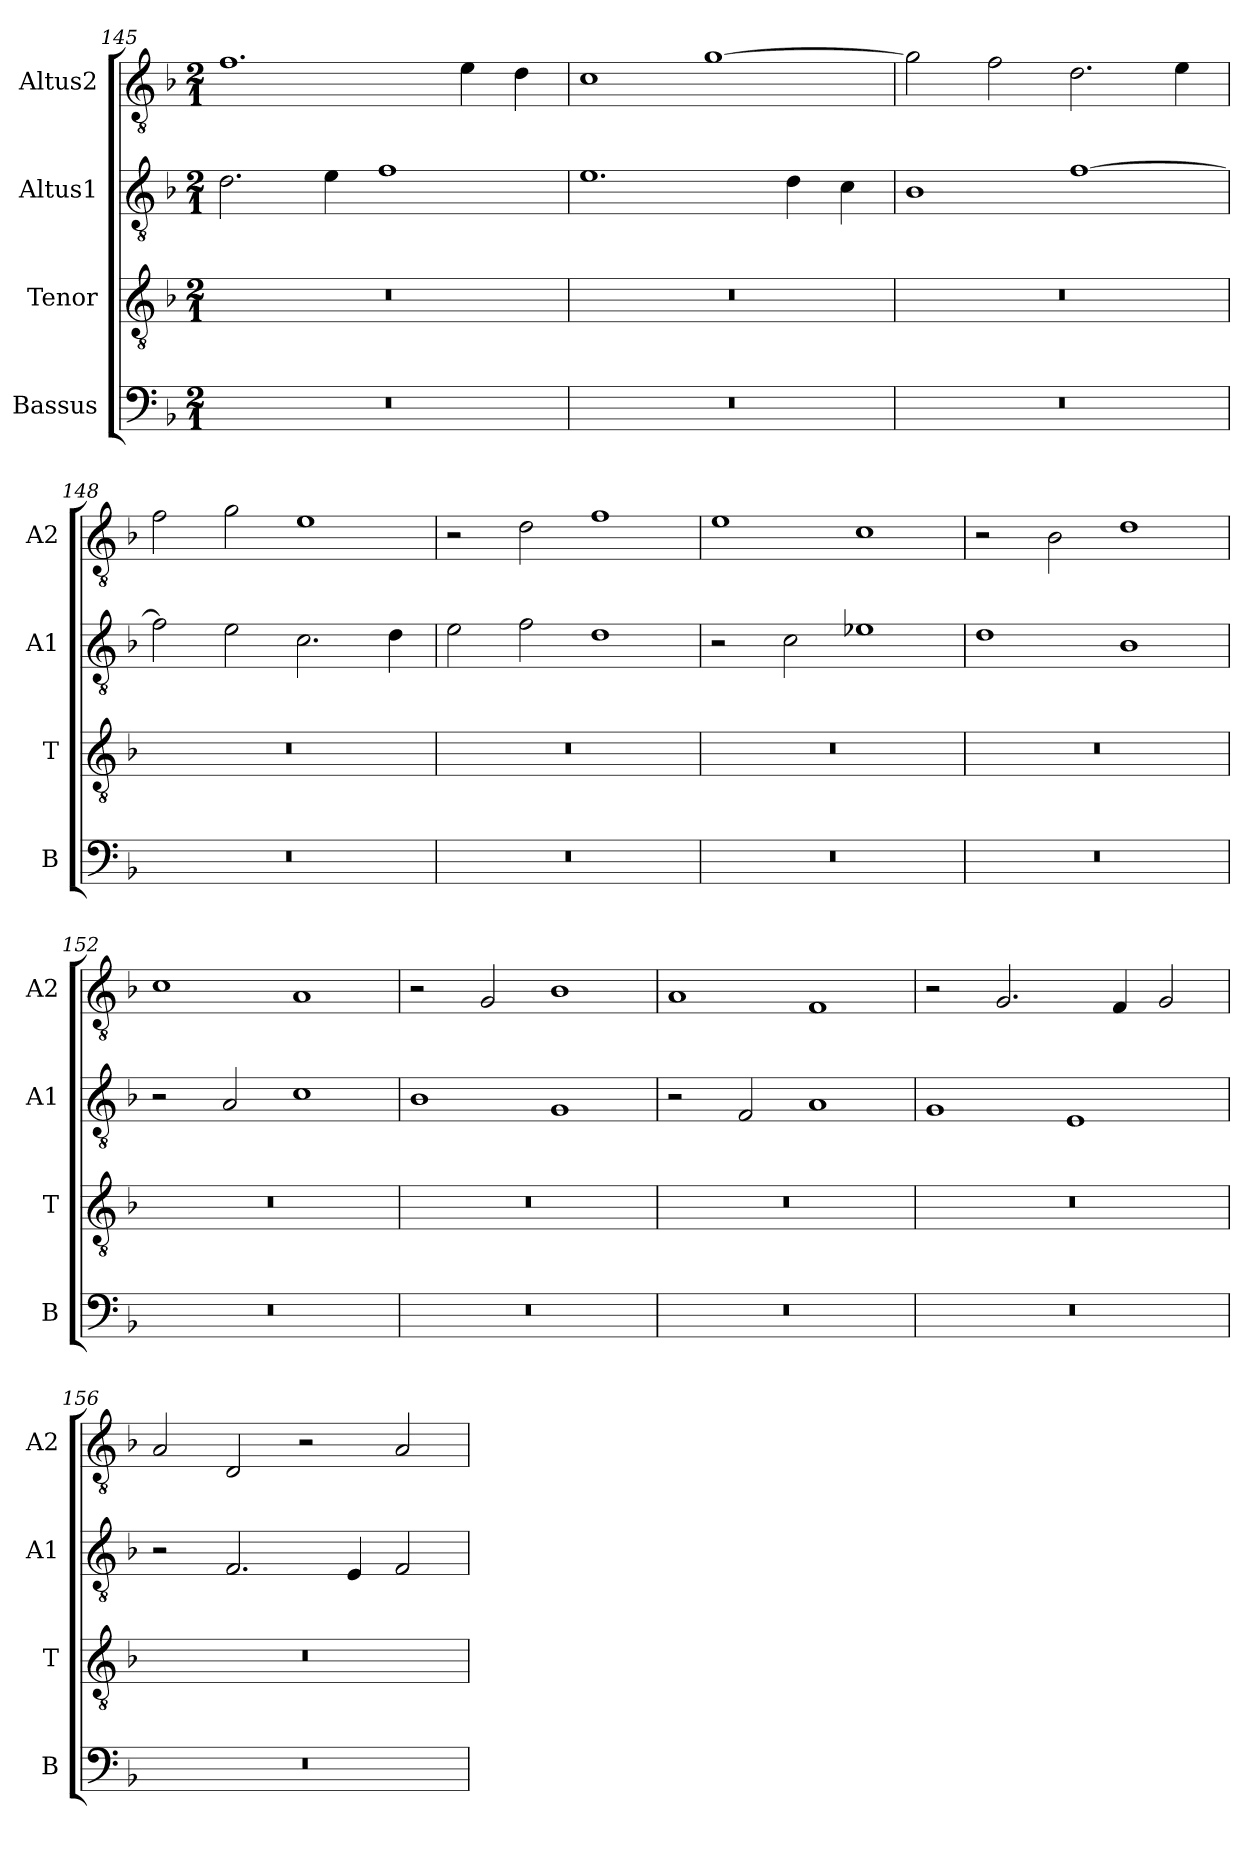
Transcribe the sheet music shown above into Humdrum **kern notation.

**kern	**kern	**kern	**kern
*part4	*part3	*part2	*part1
*staff4	*staff3	*staff2	*staff1
*I"Bassus	*I"Tenor	*I"Altus1	*I"Altus2
*I'B	*I'T	*I'A1	*I'A2
*clefF4	*clefGv2	*clefGv2	*clefGv2
*k[b-]	*k[b-]	*k[b-]	*k[b-]
*M2/1	*M2/1	*M2/1	*M2/1
=145	=145	=145	=145
0r	0r	2.d\	1.f
.	.	4e\	.
.	.	1f	.
.	.	.	4e\
.	.	.	4d\
=146	=146	=146	=146
0r	0r	1.e	1c
.	.	.	[1g
.	.	4d\	.
.	.	4c\	.
=147	=147	=147	=147
0r	0r	1B-	2g\]
.	.	.	2f\
.	.	[1f	2.d\
.	.	.	4e\
=148	=148	=148	=148
0r	0r	2f\]	2f\
.	.	2e\	2g\
.	.	2.c\	1e
.	.	4d\	.
=149	=149	=149	=149
0r	0r	2e\	2r
.	.	2f\	2d\
.	.	1d	1f
=150	=150	=150	=150
0r	0r	2r	1e
.	.	2c\	.
.	.	1e-X	1c
=151	=151	=151	=151
0r	0r	1d	2r
.	.	.	2B-\
.	.	1B-	1d
=152	=152	=152	=152
0r	0r	2r	1c
.	.	2A/	.
.	.	1c	1A
=153	=153	=153	=153
0r	0r	1B-	2r
.	.	.	2G/
.	.	1G	1B-
=154	=154	=154	=154
0r	0r	2r	1A
.	.	2F/	.
.	.	1A	1F
=155	=155	=155	=155
0r	0r	1G	2r
.	.	.	2.G/
.	.	1E	.
.	.	.	4F/
.	.	.	2G/
=156	=156	=156	=156
0r	0r	2r	2A/
.	.	2.F/	2D/
.	.	.	2r
.	.	4E/	.
.	.	2F/	2A/
=	=	=	=
*-	*-	*-	*-
